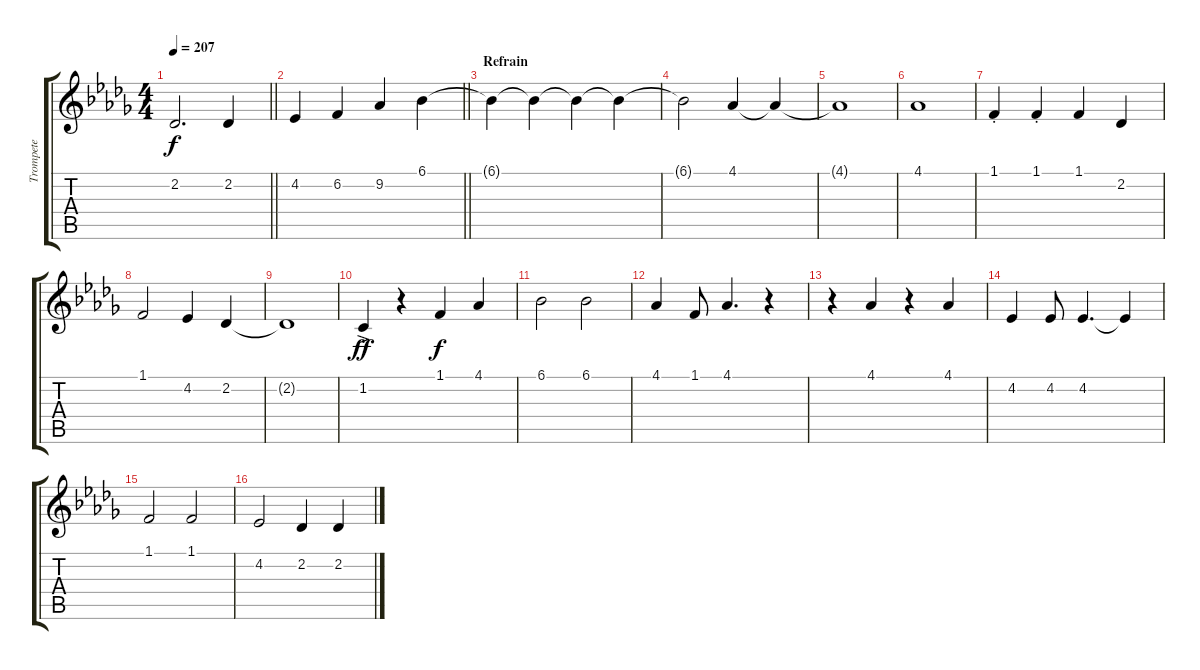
\track ("Trompete" "Trompete") {instrument trumpet}
\staff {score tabs}
\tuning (E4 B3 G3 D3 A2 E2) {hide}
\ts (4 4)
\tempo 207
\clef g2
\barLineRight lightlight
\ks bbminor
2.2{t}.2{d dy f} 2.2.4 |
\barLineRight lightlight
4.2.4 6.2.4 9.2.4 6.1.4 |
\section ("" "Refrain")
6.1{t}.4 6.1{t}.4 6.1{t}.4 6.1{t}.4 |
6.1{t}.2 4.1.4 4.1{t}.4 |
4.1{t}.1 |
4.1.1 |
1.1{st}.4 1.1{st}.4 1.1.4 2.2.4 |
1.1.2 4.2.4 2.2.4 |
2.2{t}.1 |
1.2{ac}.4{dy ff} r.4 1.1.4{dy f} 4.1.4 |
6.1.2 6.1.2 |
4.1.4 1.1.8 4.1.4{d} r.4 |
r.4 4.1.4 r.4 4.1.4 |
4.2.4 4.2.8 4.2.4{d} 4.2{t}.4 |
1.1.2 1.1.2 |
4.2.2 2.2.4 2.2.4
